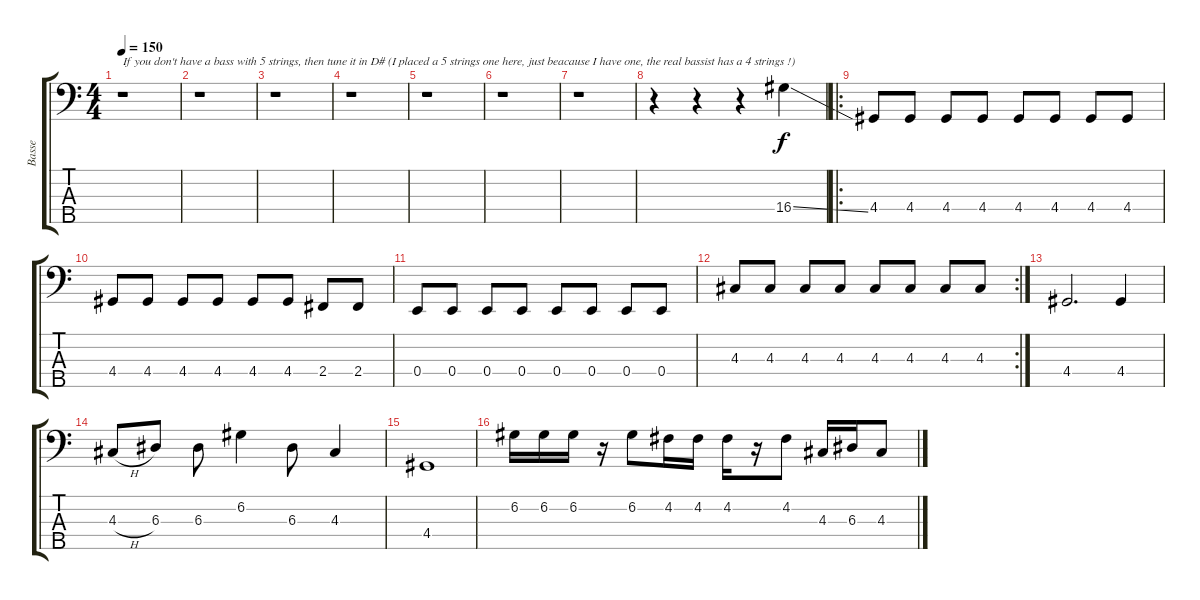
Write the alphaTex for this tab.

\track ("Basse" "Basse") {instrument electricbassfinger}
\staff {score tabs}
\tuning (G2 D2 A1 E1 B0) {hide}
\ts (4 4)
\tempo 150
\clef f4
\ks c
r.1{txt "If you don't have a bass with 5 strings, then tune it in D# (I placed a 5 strings one here, just beacause I have one, the real bassist has a 4 strings !)" dy f instrument electricbassfinger} |
r.1 |
r.1 |
r.1 |
r.1 |
r.1 |
r.1 |
r.4 r.4 r.4 16.4{ss}.4 |
\ro
4.4.8 4.4.8 4.4.8 4.4.8 4.4.8 4.4.8 4.4.8 4.4.8 |
4.4.8 4.4.8 4.4.8 4.4.8 4.4.8 4.4.8 2.4.8 2.4.8 |
0.4.8 0.4.8 0.4.8 0.4.8 0.4.8 0.4.8 0.4.8 0.4.8 |
\rc 2
4.3.8 4.3.8 4.3.8 4.3.8 4.3.8 4.3.8 4.3.8 4.3.8 |
4.4.2{d} 4.4.4 |
4.3{h}.8 6.3.8 6.3.8 6.2.4 6.3.8 4.3.4 |
4.4.1 |
6.2.16 6.2.16 6.2.16 r.16 6.2.8 4.2.16 4.2.16 4.2.16 r.16 4.2.8 4.3.16 6.3.16 4.3.8
